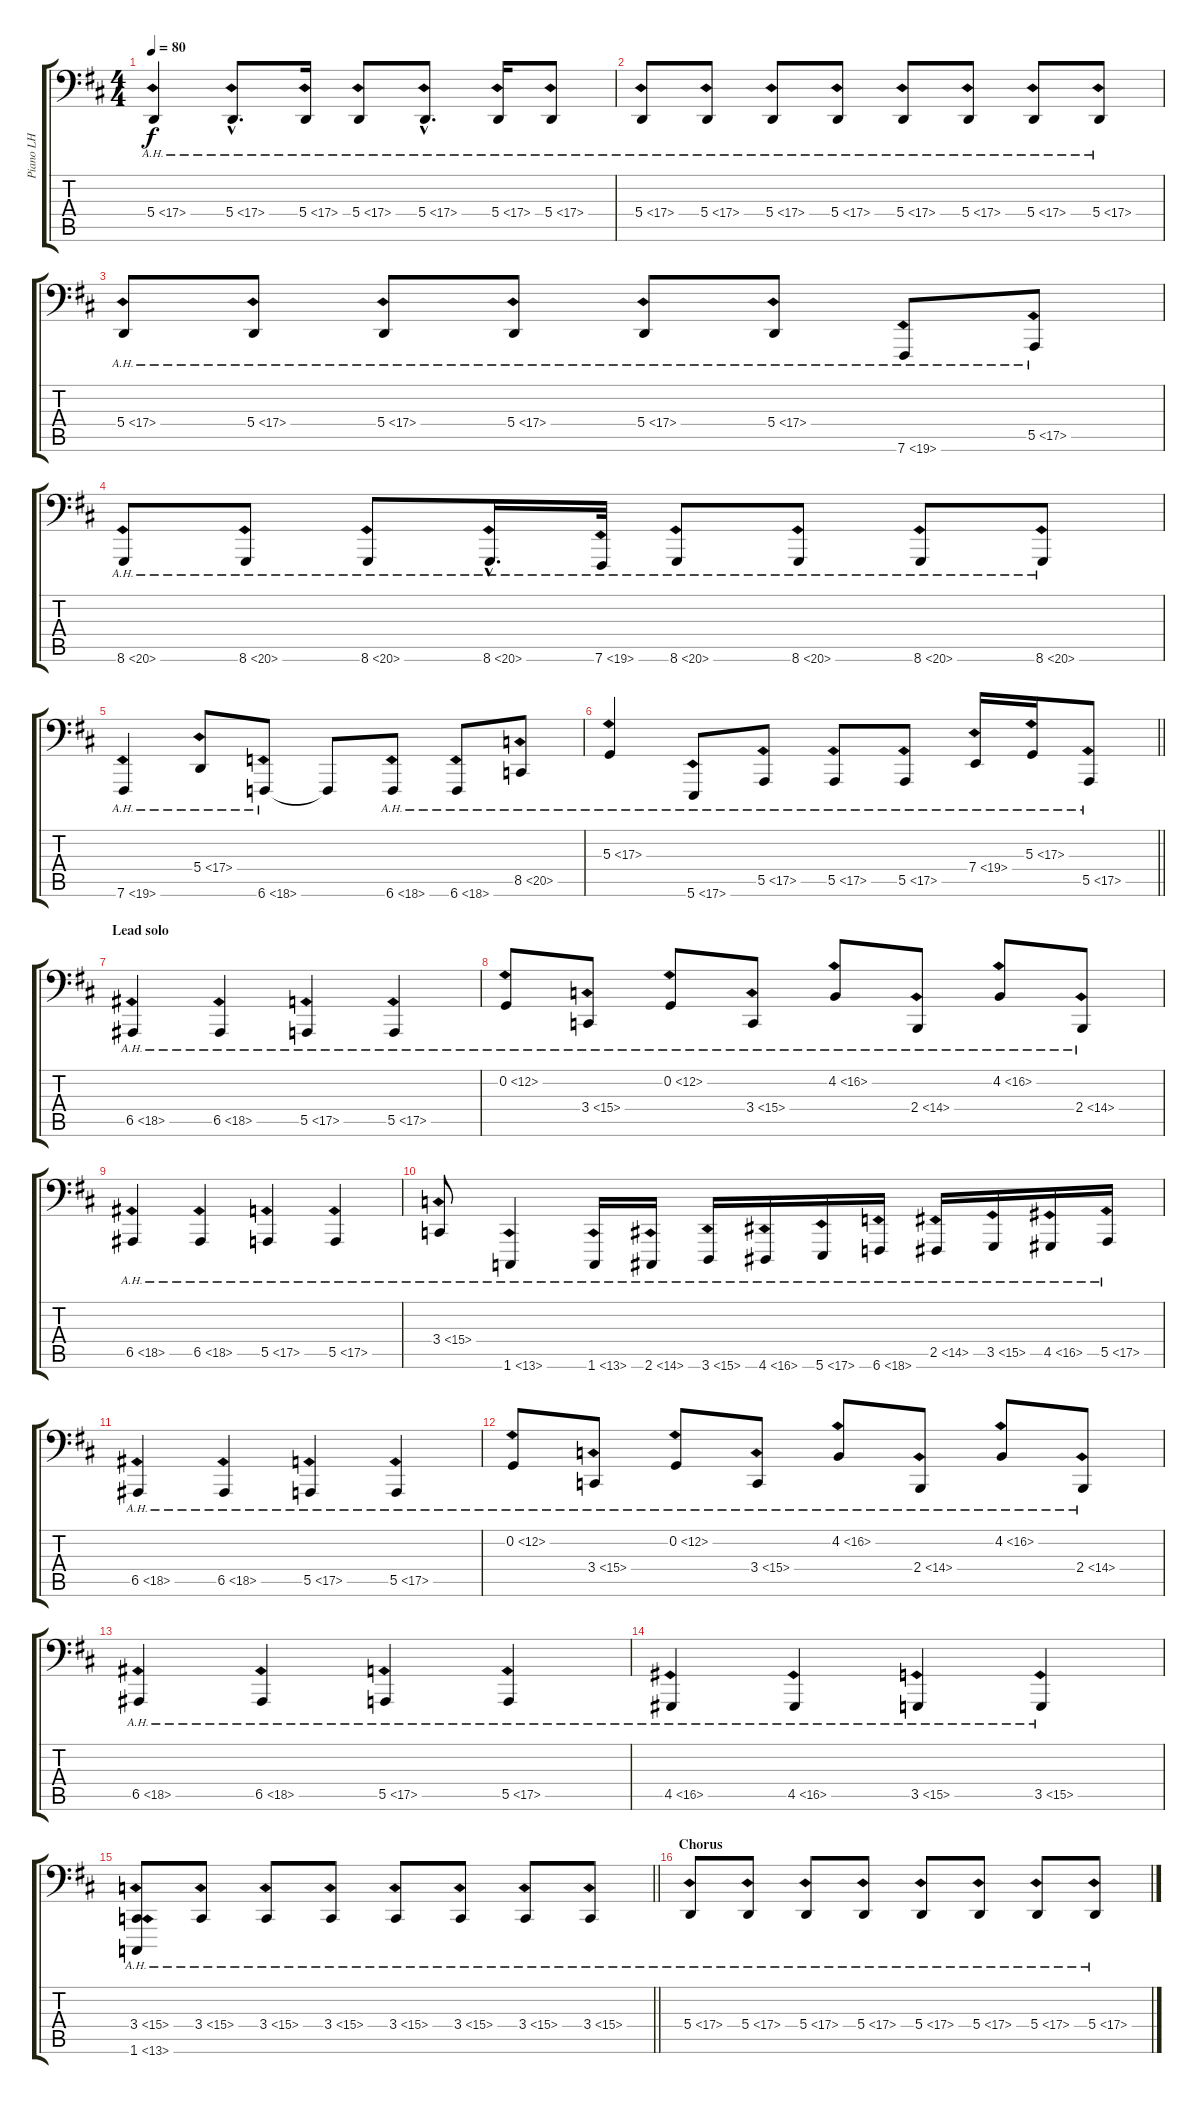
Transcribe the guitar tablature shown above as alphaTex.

\track ("Piano LH" "Piano LH") {instrument acousticgrandpiano}
\staff {score tabs}
\tuning (C3 G2 D2 A1 E1 B0) {hide}
\ts (4 4)
\tempo 80
\clef f4
\ks d
5.4{ah 12}.4{dy f} 5.4{ah 12 hac}.8{d} 5.4{ah 12}.16 5.4{ah 12}.8 5.4{ah 12 hac}.8{d} 5.4{ah 12}.16 5.4{ah 12}.8 |
5.4{ah 12}.8 5.4{ah 12}.8 5.4{ah 12}.8 5.4{ah 12}.8 5.4{ah 12}.8 5.4{ah 12}.8 5.4{ah 12}.8 5.4{ah 12}.8 |
5.4{ah 12}.8 5.4{ah 12}.8 5.4{ah 12}.8 5.4{ah 12}.8 5.4{ah 12}.8 5.4{ah 12}.8 7.6{ah 12}.8 5.5{ah 12}.8 |
8.6{ah 12}.8 8.6{ah 12}.8 8.6{ah 12}.8 8.6{ah 12 hac}.16{d} 7.6{ah 12}.32 8.6{ah 12}.8 8.6{ah 12}.8 8.6{ah 12}.8 8.6{ah 12}.8 |
7.6{ah 12}.4 5.4{ah 12}.8 6.6{ah 12}.8 6.6{t}.8 6.6{ah 12}.8 6.6{ah 12}.8 8.5{ah 12}.8 |
\barLineRight lightlight
5.3{ah 12}.4 5.6{ah 12}.8 5.5{ah 12}.8 5.5{ah 12}.8 5.5{ah 12}.8 7.4{ah 12}.16 5.3{ah 12}.16 5.5{ah 12}.8 |
\section ("" "Lead solo")
6.5{ah 12}.4 6.5{ah 12}.4 5.5{ah 12}.4 5.5{ah 12}.4 |
0.2{ah 12}.8 3.4{ah 12}.8 0.2{ah 12}.8 3.4{ah 12}.8 4.2{ah 12}.8 2.4{ah 12}.8 4.2{ah 12}.8 2.4{ah 12}.8 |
6.5{ah 12}.4 6.5{ah 12}.4 5.5{ah 12}.4 5.5{ah 12}.4 |
3.4{ah 12}.8 1.6{ah 12}.4 1.6{ah 12}.16 2.6{ah 12}.16 3.6{ah 12}.16 4.6{ah 12}.16 5.6{ah 12}.16 6.6{ah 12}.16 2.5{ah 12}.16 3.5{ah 12}.16 4.5{ah 12}.16 5.5{ah 12}.16 |
6.5{ah 12}.4 6.5{ah 12}.4 5.5{ah 12}.4 5.5{ah 12}.4 |
0.2{ah 12}.8 3.4{ah 12}.8 0.2{ah 12}.8 3.4{ah 12}.8 4.2{ah 12}.8 2.4{ah 12}.8 4.2{ah 12}.8 2.4{ah 12}.8 |
6.5{ah 12}.4 6.5{ah 12}.4 5.5{ah 12}.4 5.5{ah 12}.4 |
4.5{ah 12}.4 4.5{ah 12}.4 3.5{ah 12}.4 3.5{ah 12}.4 |
\barLineRight lightlight
(3.4{ah 12} 1.6{ah 12}).8 3.4{ah 12}.8 3.4{ah 12}.8 3.4{ah 12}.8 3.4{ah 12}.8 3.4{ah 12}.8 3.4{ah 12}.8 3.4{ah 12}.8 |
\section ("" "Chorus")
5.4{ah 12}.8 5.4{ah 12}.8 5.4{ah 12}.8 5.4{ah 12}.8 5.4{ah 12}.8 5.4{ah 12}.8 5.4{ah 12}.8 5.4{ah 12}.8
